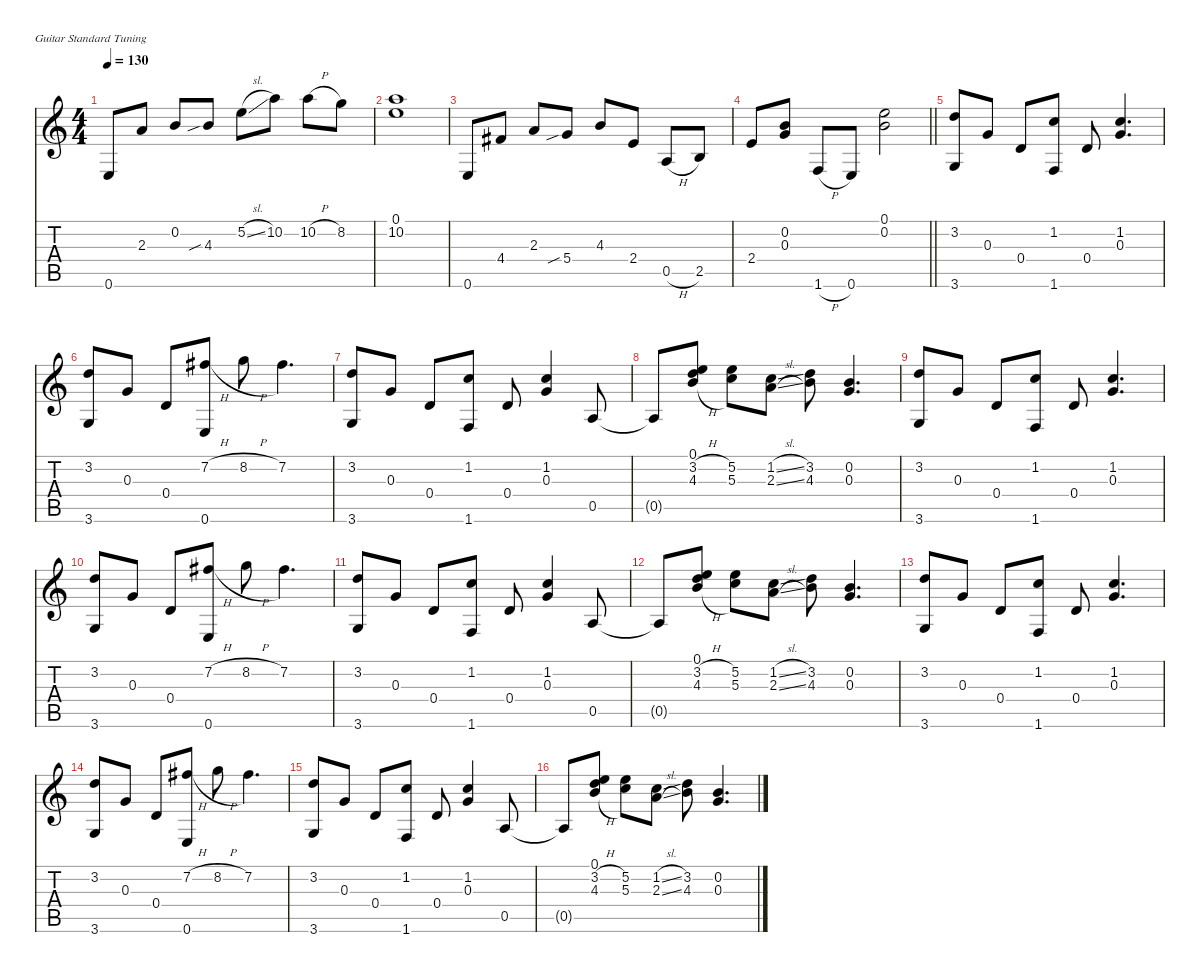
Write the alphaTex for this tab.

\defaultSystemsLayout 4
\hideDynamics
\bracketExtendMode nobrackets
\singleTrackTrackNamePolicy hidden
\multiTrackTrackNamePolicy hidden
\firstSystemTrackNameMode fullname
\firstSystemTrackNameOrientation horizontal
\otherSystemsTrackNameOrientation horizontal
\track ("Guitar 1" "dist.guit.") {mute instrument distortionguitar}
\staff {score tabs}
\tuning (E4 B3 G3 D3 A2 E2)
\ts (4 4)
\tempo 130
\clef g2
\ks c
0.6.8{dy f beam Up} 2.3.8{beam Up} 0.2.8{beam Up} 4.3{sib}.8{beam Up} 5.2{sl}.8{beam Down} 10.2.8{beam Down} 10.2{h}.8{beam Down} 8.2.8{beam Down} |
(0.1 10.2).1{beam Down} |
0.6.8{beam Up} 4.4{acc #}.8{beam Up} 2.3.8{beam Up} 5.4{sib}.8{beam Up} 4.3.8{beam Up} 2.4.8{beam Up} 0.5{h}.8{beam Up} 2.5.8{beam Up} |
\barLineRight lightlight
2.4.8{beam Up} (0.2 0.3).8{beam Up} 1.6{h}.8{beam Up} 0.6.8{beam Up} (0.1 0.2).2{beam Down} |
(3.2 3.6).8{beam Up} 0.3.8{beam Up} 0.4.8{beam Up} (1.2 1.6).8{beam Up} 0.4.8{beam Up} (1.2 0.3).4{d beam Up} |
(3.2 3.6).8{beam Up} 0.3.8{beam Up} 0.4.8{beam Up} (7.2{h acc #} 0.6).8{beam Up} 8.2{h}.8{beam Down} 7.2{acc #}.4{d beam Down} |
(3.2 3.6).8{beam Up} 0.3.8{beam Up} 0.4.8{beam Up} (1.2 1.6).8{beam Up} 0.4.8{beam Up} (1.2 0.3).4{beam Up} 0.5.8{beam Up} |
0.5{t}.8{beam Up} (3.2{h} 4.3{h} 0.1).8{beam Up} (5.2 5.3).8{beam Down} (1.2{sl} 2.3{sl}).8{beam Down} (3.2 4.3).8{beam Down} (0.2 0.3).4{d beam Up} |
(3.2 3.6).8{beam Up} 0.3.8{beam Up} 0.4.8{beam Up} (1.2 1.6).8{beam Up} 0.4.8{beam Up} (1.2 0.3).4{d beam Up} |
(3.2 3.6).8{beam Up} 0.3.8{beam Up} 0.4.8{beam Up} (7.2{h acc #} 0.6).8{beam Up} 8.2{h}.8{beam Down} 7.2{acc #}.4{d beam Down} |
(3.2 3.6).8{beam Up} 0.3.8{beam Up} 0.4.8{beam Up} (1.2 1.6).8{beam Up} 0.4.8{beam Up} (1.2 0.3).4{beam Up} 0.5.8{beam Up} |
0.5{t}.8{beam Up} (3.2{h} 4.3{h} 0.1).8{beam Up} (5.2 5.3).8{beam Down} (1.2{sl} 2.3{sl}).8{beam Down} (3.2 4.3).8{beam Down} (0.2 0.3).4{d beam Up} |
(3.2 3.6).8{beam Up} 0.3.8{beam Up} 0.4.8{beam Up} (1.2 1.6).8{beam Up} 0.4.8{beam Up} (1.2 0.3).4{d beam Up} |
(3.2 3.6).8{beam Up} 0.3.8{beam Up} 0.4.8{beam Up} (7.2{h acc #} 0.6).8{beam Up} 8.2{h}.8{beam Down} 7.2{acc #}.4{d beam Down} |
(3.2 3.6).8{beam Up} 0.3.8{beam Up} 0.4.8{beam Up} (1.2 1.6).8{beam Up} 0.4.8{beam Up} (1.2 0.3).4{beam Up} 0.5.8{beam Up} |
0.5{t}.8{beam Up} (3.2{h} 4.3{h} 0.1).8{beam Up} (5.2 5.3).8{beam Down} (1.2{sl} 2.3{sl}).8{beam Down} (3.2 4.3).8{beam Down} (0.2 0.3).4{d beam Up}
